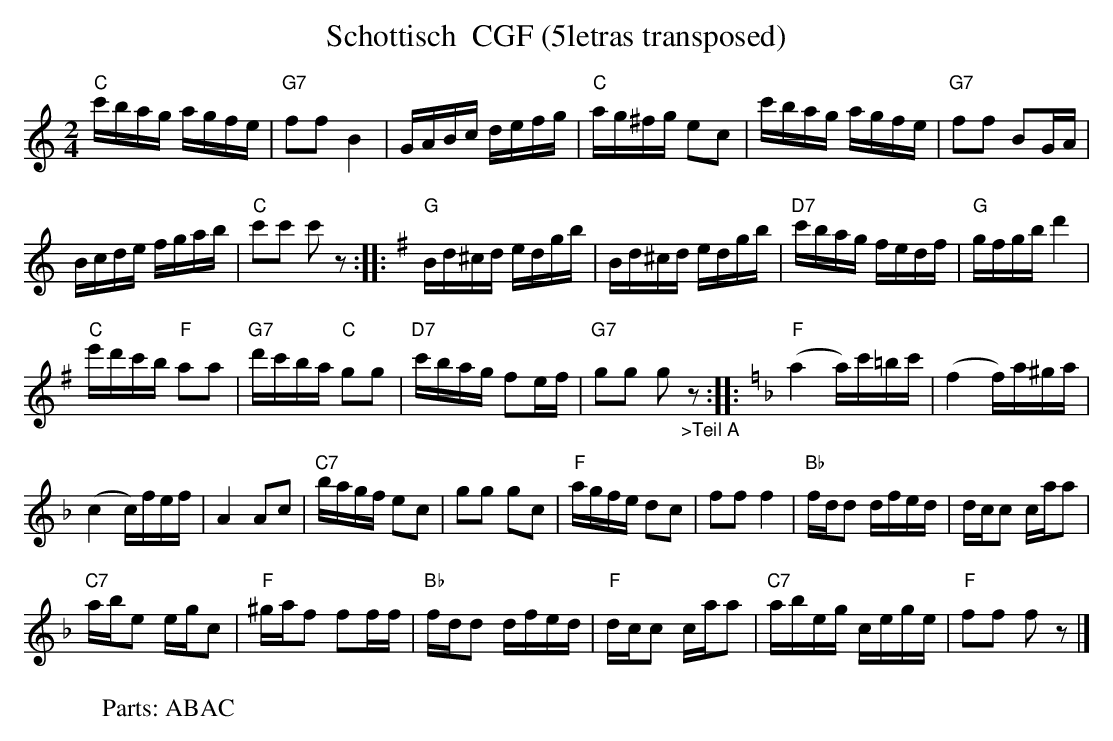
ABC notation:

X:1
T: Schottisch  CGF (5letras transposed)
M:2/4
L:1/16
K:C transpose=3 %%MIDI gchordon
"C"c'bag agfe | "G7"f2f2B4 | GABc defg | "C"ag^fg e2c2 | c'bag agfe | "G7"f2f2 B2GA |
Bcde fgab | "C"c'2c'2 c'2z2:: [K:G] "G"Bd^cd edgb | Bd^cd  edgb | "D7"c'bag fedf | "G"gfgb d'4 |
"C"e'd'c'b "F"a2a2 | "G7"d'c'ba "C"g2g2 | "D7"c'bag f2ef | "G7"g2g2 g2"_>Teil A"z2 :: [K:F] ("F"a4 a)c'=bc' | (f4 f)a^ga |
(c4 c)fef | A4 A2c2 | "C7"bagf e2c2 | g2g2 g2c2 | "F"agfe d2c2 | f2f2f4 | "Bb"fdd2 dfed | dcc2 caa2 |
"C7"abe2 egc2 | "F"^gaf2 f2ff | "Bb"fdd2 dfed | "F"dcc2 caa2 | "C7"abeg cege | "F"f2f2 f2z2 |]
W: Parts: ABAC
